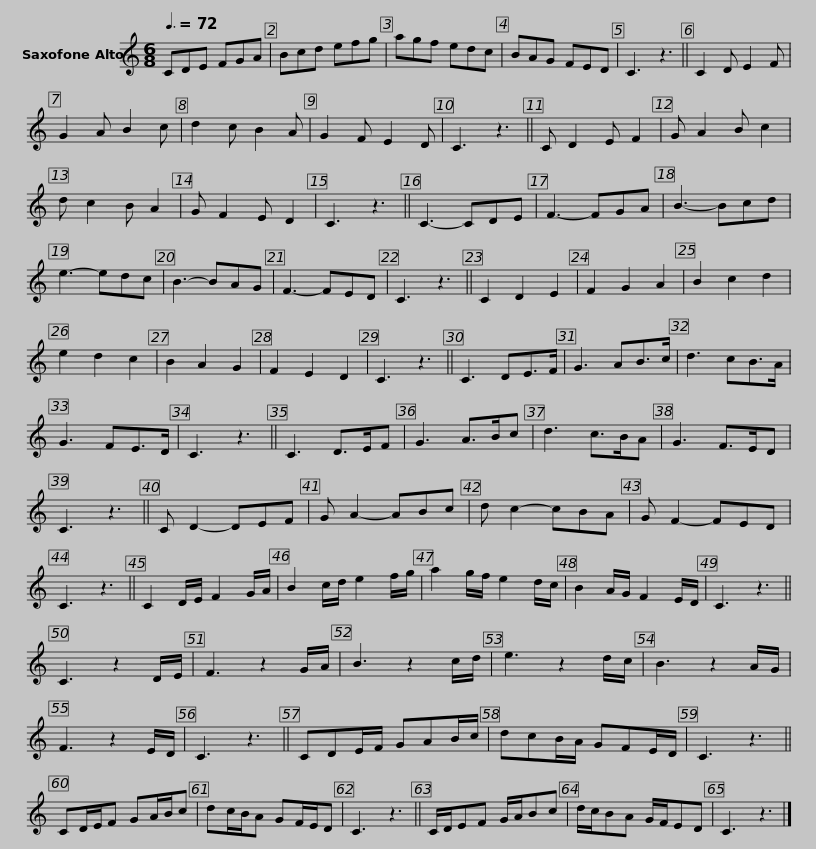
X:1
L:1/8
Q:3/8=72
M:6/8
I:linebreak $
K:none
V:1 treble transpose=-9
V:1
[K:C] CDE FGA | Bcd efg | agf edc | BAG FED | C3 z3 || %5
 C2 D E2 F | G2 A B2 c | d2 c B2 A |$ G2 F E2 D | C3 z3 || %10
 C D2 E F2 | G A2 B c2 | d c2 B A2 | G F2 E D2 | C3 z3 || %15
 C3- CDE | F3- FGA | B3- Bcd |$ e3- edc | B3- BAG | %20
 F3- FED | C3 z3 || C2 D2 E2 | F2 G2 A2 | B2 c2 d2 | %25
 e2 d2 c2 | B2 A2 G2 | F2 E2 D2 | C3 z3 || C3 DE>F |$ %30
 G3 AB>c | d3 cB>A | G3 FE>D | C3 z3 || C3 D>EF | %35
 G3 A>Bc | d3 c>BA | G3 F>ED | C3 z3 || C D2- DEF |$ %40
 G A2- ABc | d c2- cBA | G F2- FED | C3 z3 || C2 D/E/ F2 G/A/ | %45
 B2 c/d/ e2 f/g/ | a2 g/f/ e2 d/c/ | B2 A/G/ F2 E/D/ | C3 z3 ||$ C3 z2 D/E/ | %50
 F3 z2 G/A/ | B3 z2 c/d/ | e3 z2 d/c/ | B3 z2 A/G/ | F3 z2 E/D/ | %55
 C3 z3 || CDE/F/ GAB/c/ | dcB/A/ GFE/D/ |$ C3 z3 || CD/E/F GA/B/c | %60
 dc/B/A GF/E/D | C3 z3 || C/D/EF G/A/Bc | d/c/BA G/F/ED | C3 z3 |] %65
